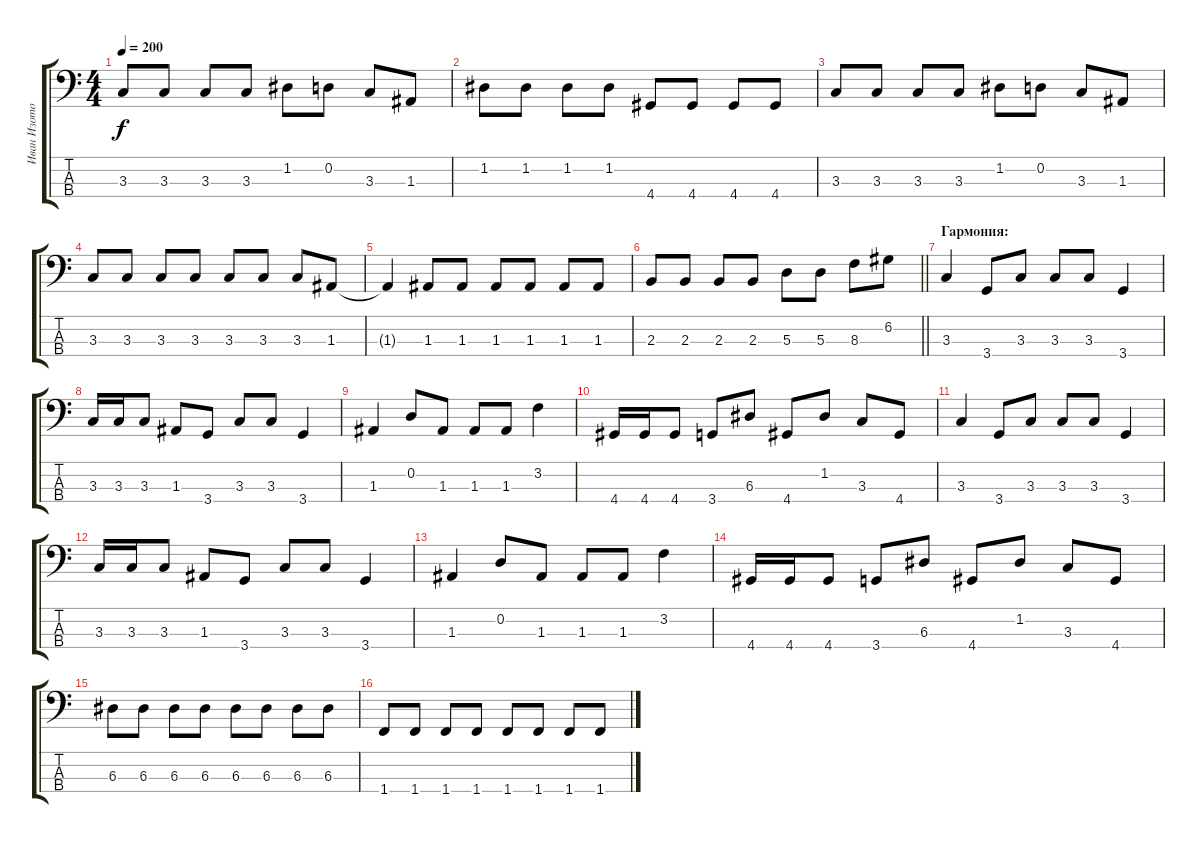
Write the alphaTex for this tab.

\track ("Иван Изотов" "Иван Изото") {instrument electricbasspick}
\staff {score tabs}
\tuning (G2 D2 A1 E1) {hide}
\ts (4 4)
\tempo 200
\clef f4
\ks c
3.3.8{dy f} 3.3.8 3.3.8 3.3.8 1.2.8 0.2.8 3.3.8 1.3.8 |
1.2.8 1.2.8 1.2.8 1.2.8 4.4.8 4.4.8 4.4.8 4.4.8 |
3.3.8 3.3.8 3.3.8 3.3.8 1.2.8 0.2.8 3.3.8 1.3.8 |
3.3.8 3.3.8 3.3.8 3.3.8 3.3.8 3.3.8 3.3.8 1.3.8 |
1.3{t}.4 1.3.8 1.3.8 1.3.8 1.3.8 1.3.8 1.3.8 |
\barLineRight lightlight
2.3.8 2.3.8 2.3.8 2.3.8 5.3.8 5.3.8 8.3.8 6.2.8 |
\section ("" "Гармония:")
3.3.4 3.4.8 3.3.8 3.3.8 3.3.8 3.4.4 |
3.3.16 3.3.16 3.3.8 1.3.8 3.4.8 3.3.8 3.3.8 3.4.4 |
1.3.4 0.2.8 1.3.8 1.3.8 1.3.8 3.2.4 |
4.4.16 4.4.16 4.4.8 3.4.8 6.3.8 4.4.8 1.2.8 3.3.8 4.4.8 |
3.3.4 3.4.8 3.3.8 3.3.8 3.3.8 3.4.4 |
3.3.16 3.3.16 3.3.8 1.3.8 3.4.8 3.3.8 3.3.8 3.4.4 |
1.3.4 0.2.8 1.3.8 1.3.8 1.3.8 3.2.4 |
4.4.16 4.4.16 4.4.8 3.4.8 6.3.8 4.4.8 1.2.8 3.3.8 4.4.8 |
6.3.8 6.3.8 6.3.8 6.3.8 6.3.8 6.3.8 6.3.8 6.3.8 |
1.4.8 1.4.8 1.4.8 1.4.8 1.4.8 1.4.8 1.4.8 1.4.8
